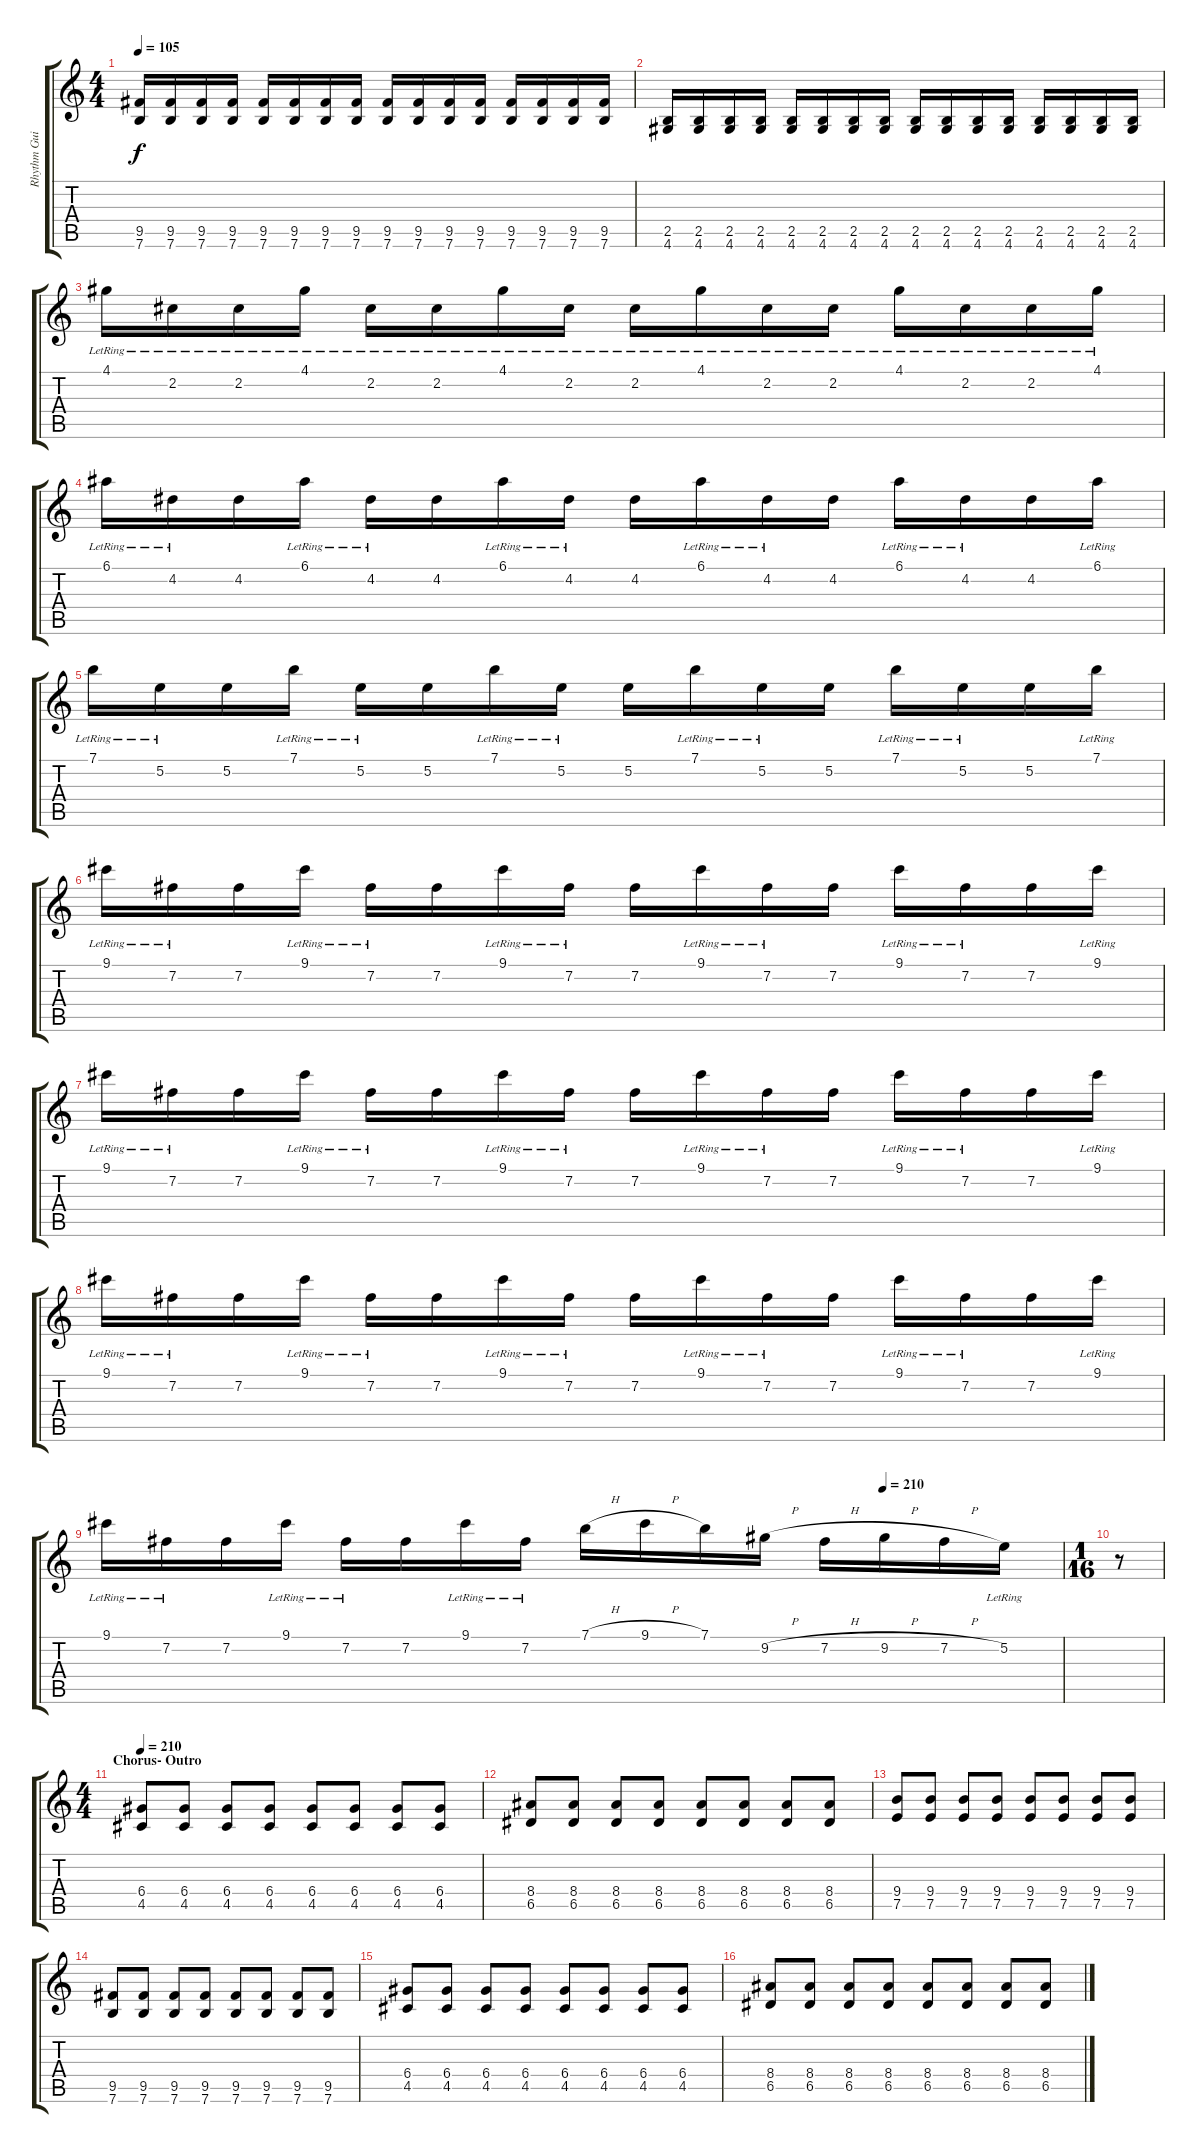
\track ("Rhythm Guitar (Art)" "Rhythm Gui") {instrument distortionguitar}
\staff {score tabs}
\tuning (E4 B3 G3 D3 A2 E2) {hide}
\ts (4 4)
\tempo 105
\clef g2
\ks c
(9.5 7.6).16{dy f} (9.5 7.6).16 (9.5 7.6).16 (9.5 7.6).16 (9.5 7.6).16 (9.5 7.6).16 (9.5 7.6).16 (9.5 7.6).16 (9.5 7.6).16 (9.5 7.6).16 (9.5 7.6).16 (9.5 7.6).16 (9.5 7.6).16 (9.5 7.6).16 (9.5 7.6).16 (9.5 7.6).16 |
(2.5 4.6).16 (2.5 4.6).16 (2.5 4.6).16 (2.5 4.6).16 (2.5 4.6).16 (2.5 4.6).16 (2.5 4.6).16 (2.5 4.6).16 (2.5 4.6).16 (2.5 4.6).16 (2.5 4.6).16 (2.5 4.6).16 (2.5 4.6).16 (2.5 4.6).16 (2.5 4.6).16 (2.5 4.6).16 |
4.1{lr}.16 2.2{lr}.16 2.2{lr}.16 4.1{lr}.16 2.2{lr}.16 2.2{lr}.16 4.1{lr}.16 2.2{lr}.16 2.2{lr}.16 4.1{lr}.16 2.2{lr}.16 2.2{lr}.16 4.1{lr}.16 2.2{lr}.16 2.2{lr}.16 4.1{lr}.16 |
6.1{lr}.16 4.2{lr}.16 4.2.16 6.1{lr}.16 4.2{lr}.16 4.2.16 6.1{lr}.16 4.2{lr}.16 4.2.16 6.1{lr}.16 4.2{lr}.16 4.2.16 6.1{lr}.16 4.2{lr}.16 4.2.16 6.1{lr}.16 |
7.1{lr}.16 5.2{lr}.16 5.2.16 7.1{lr}.16 5.2{lr}.16 5.2.16 7.1{lr}.16 5.2{lr}.16 5.2.16 7.1{lr}.16 5.2{lr}.16 5.2.16 7.1{lr}.16 5.2{lr}.16 5.2.16 7.1{lr}.16 |
9.1{lr}.16 7.2{lr}.16 7.2.16 9.1{lr}.16 7.2{lr}.16 7.2.16 9.1{lr}.16 7.2{lr}.16 7.2.16 9.1{lr}.16 7.2{lr}.16 7.2.16 9.1{lr}.16 7.2{lr}.16 7.2.16 9.1{lr}.16 |
9.1{lr}.16 7.2{lr}.16 7.2.16 9.1{lr}.16 7.2{lr}.16 7.2.16 9.1{lr}.16 7.2{lr}.16 7.2.16 9.1{lr}.16 7.2{lr}.16 7.2.16 9.1{lr}.16 7.2{lr}.16 7.2.16 9.1{lr}.16 |
9.1{lr}.16 7.2{lr}.16 7.2.16 9.1{lr}.16 7.2{lr}.16 7.2.16 9.1{lr}.16 7.2{lr}.16 7.2.16 9.1{lr}.16 7.2{lr}.16 7.2.16 9.1{lr}.16 7.2{lr}.16 7.2.16 9.1{lr}.16 |
\tempo (210 0.8125)
9.1{lr}.16 7.2{lr}.16 7.2.16 9.1{lr}.16 7.2{lr}.16 7.2.16 9.1{lr}.16 7.2{lr}.16 7.1{h}.16 9.1{h}.16 7.1.16 9.2{h}.16 7.2{h}.16 9.2{h}.16 7.2{h}.16 5.2{lr}.16 |
\ts (1 16)
r.8 |
\ts (4 4)
\section ("" "Chorus- Outro")
\tempo 210
(6.4 4.5).8 (6.4 4.5).8 (6.4 4.5).8 (6.4 4.5).8 (6.4 4.5).8 (6.4 4.5).8 (6.4 4.5).8 (6.4 4.5).8 |
(8.4 6.5).8 (8.4 6.5).8 (8.4 6.5).8 (8.4 6.5).8 (8.4 6.5).8 (8.4 6.5).8 (8.4 6.5).8 (8.4 6.5).8 |
(9.4 7.5).8 (9.4 7.5).8 (9.4 7.5).8 (9.4 7.5).8 (9.4 7.5).8 (9.4 7.5).8 (9.4 7.5).8 (9.4 7.5).8 |
(9.5 7.6).8 (9.5 7.6).8 (9.5 7.6).8 (9.5 7.6).8 (9.5 7.6).8 (9.5 7.6).8 (9.5 7.6).8 (9.5 7.6).8 |
(6.4 4.5).8 (6.4 4.5).8 (6.4 4.5).8 (6.4 4.5).8 (6.4 4.5).8 (6.4 4.5).8 (6.4 4.5).8 (6.4 4.5).8 |
(8.4 6.5).8 (8.4 6.5).8 (8.4 6.5).8 (8.4 6.5).8 (8.4 6.5).8 (8.4 6.5).8 (8.4 6.5).8 (8.4 6.5).8
